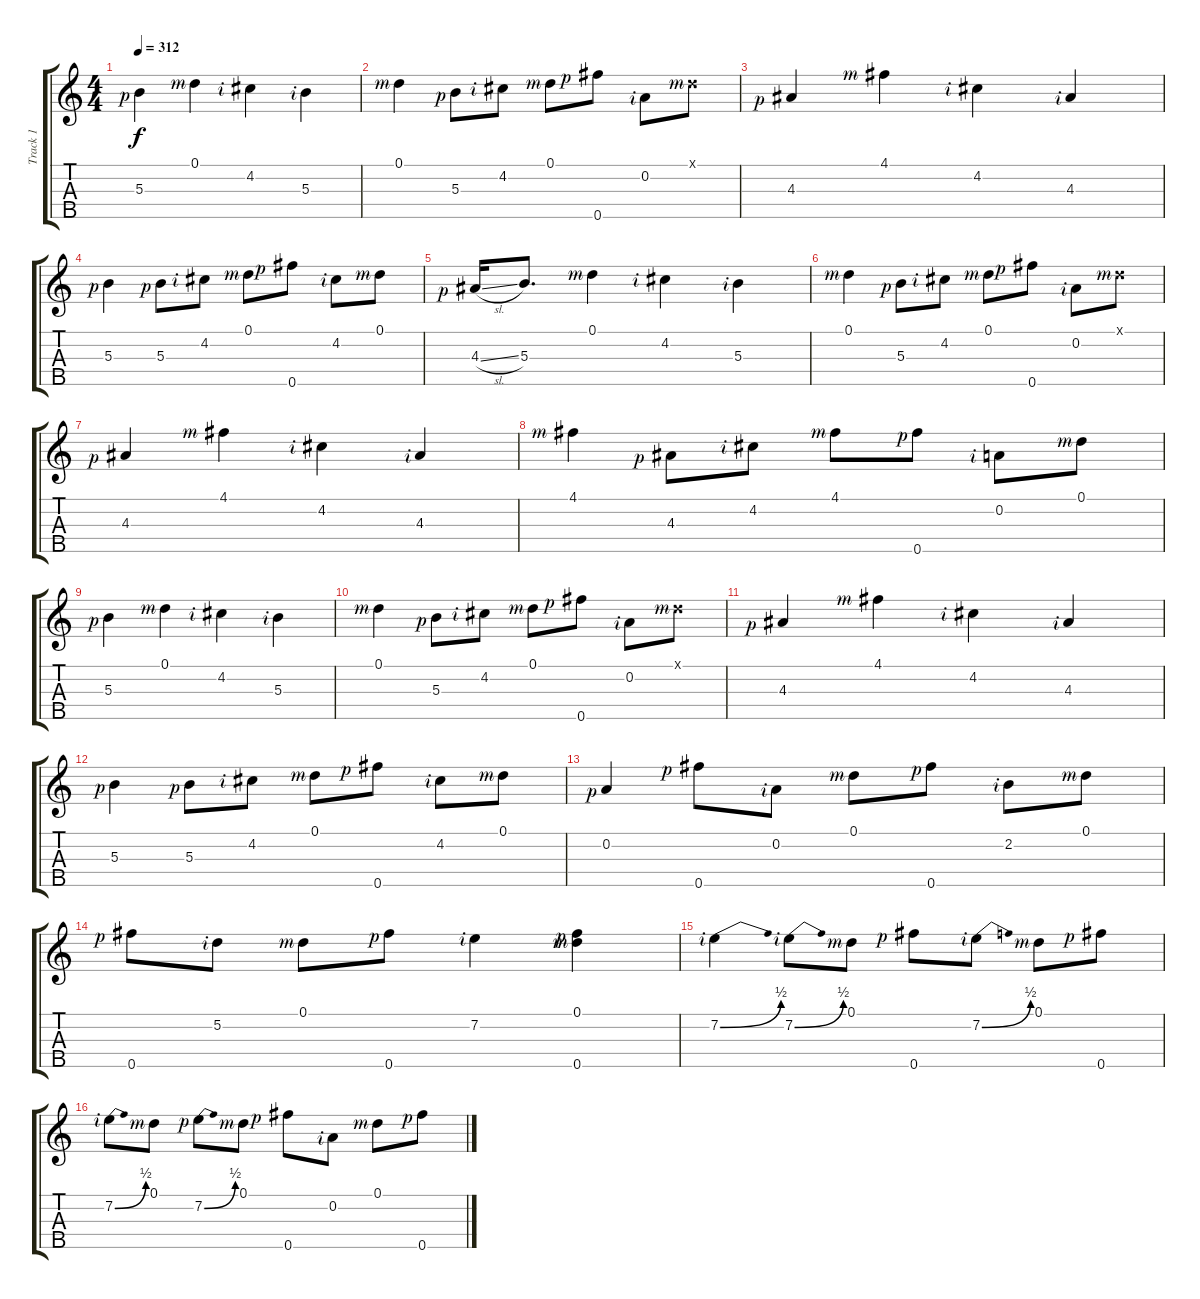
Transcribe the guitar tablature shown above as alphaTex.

\track ("Track 1" "Track 1") {instrument banjo}
\staff {score tabs}
\tuning (D4 A3 Gb3 D3 Gb4) {hide}
\displaytranspose 12
\ts (4 4)
\tempo 312
\clef g2
\ks c
5.3{rf 1}.4{dy f} 0.1{rf 3}.4 4.2{rf 2}.4 5.3{rf 2}.4 |
0.1{rf 3}.4 5.3{rf 1}.8 4.2{rf 2}.8 0.1{rf 3}.8 0.5{rf 1}.8 0.2{rf 2}.8 0.1{x rf 3}.8 |
4.3{rf 1}.4 4.1{rf 3}.4 4.2{rf 2}.4 4.3{rf 2}.4 |
5.3{rf 1}.4 5.3{rf 1}.8 4.2{rf 2}.8 0.1{rf 3}.8 0.5{rf 1}.8 4.2{rf 2}.8 0.1{rf 3}.8 |
4.3{sl rf 1}.16 5.3.8{d} 0.1{rf 3}.4 4.2{rf 2}.4 5.3{rf 2}.4 |
0.1{rf 3}.4 5.3{rf 1}.8 4.2{rf 2}.8 0.1{rf 3}.8 0.5{rf 1}.8 0.2{rf 2}.8 0.1{x rf 3}.8 |
4.3{rf 1}.4 4.1{rf 3}.4 4.2{rf 2}.4 4.3{rf 2}.4 |
4.1{rf 3}.4 4.3{rf 1}.8 4.2{rf 2}.8 4.1{rf 3}.8 0.5{rf 1}.8 0.2{rf 2}.8 0.1{rf 3}.8 |
5.3{rf 1}.4 0.1{rf 3}.4 4.2{rf 2}.4 5.3{rf 2}.4 |
0.1{rf 3}.4 5.3{rf 1}.8 4.2{rf 2}.8 0.1{rf 3}.8 0.5{rf 1}.8 0.2{rf 2}.8 0.1{x rf 3}.8 |
4.3{rf 1}.4 4.1{rf 3}.4 4.2{rf 2}.4 4.3{rf 2}.4 |
5.3{rf 1}.4 5.3{rf 1}.8 4.2{rf 2}.8 0.1{rf 3}.8 0.5{rf 1}.8 4.2{rf 2}.8 0.1{rf 3}.8 |
0.2{rf 1}.4 0.5{rf 1}.8 0.2{rf 2}.8 0.1{rf 3}.8 0.5{rf 1}.8 2.2{rf 2}.8 0.1{rf 3}.8 |
0.5{rf 1}.8 5.2{rf 2}.8 0.1{rf 3}.8 0.5{rf 1}.8 7.2{rf 2}.4 (0.1{rf 3} 0.5{rf 1}).4 |
7.2{be (bend 0 0 60 2) rf 2}.4 7.2{be (bend 0 0 60 2) rf 2}.8 0.1{rf 3}.8 0.5{rf 1}.8 7.2{be (bend 0 0 60 2) rf 2}.8 0.1{rf 3}.8 0.5{rf 1}.8 |
7.2{be (bend 0 0 60 2) rf 2}.8 0.1{rf 3}.8 7.2{be (bend 0 0 60 2) rf 1}.8 0.1{rf 3}.8 0.5{rf 1}.8 0.2{rf 2}.8 0.1{rf 3}.8 0.5{rf 1}.8
